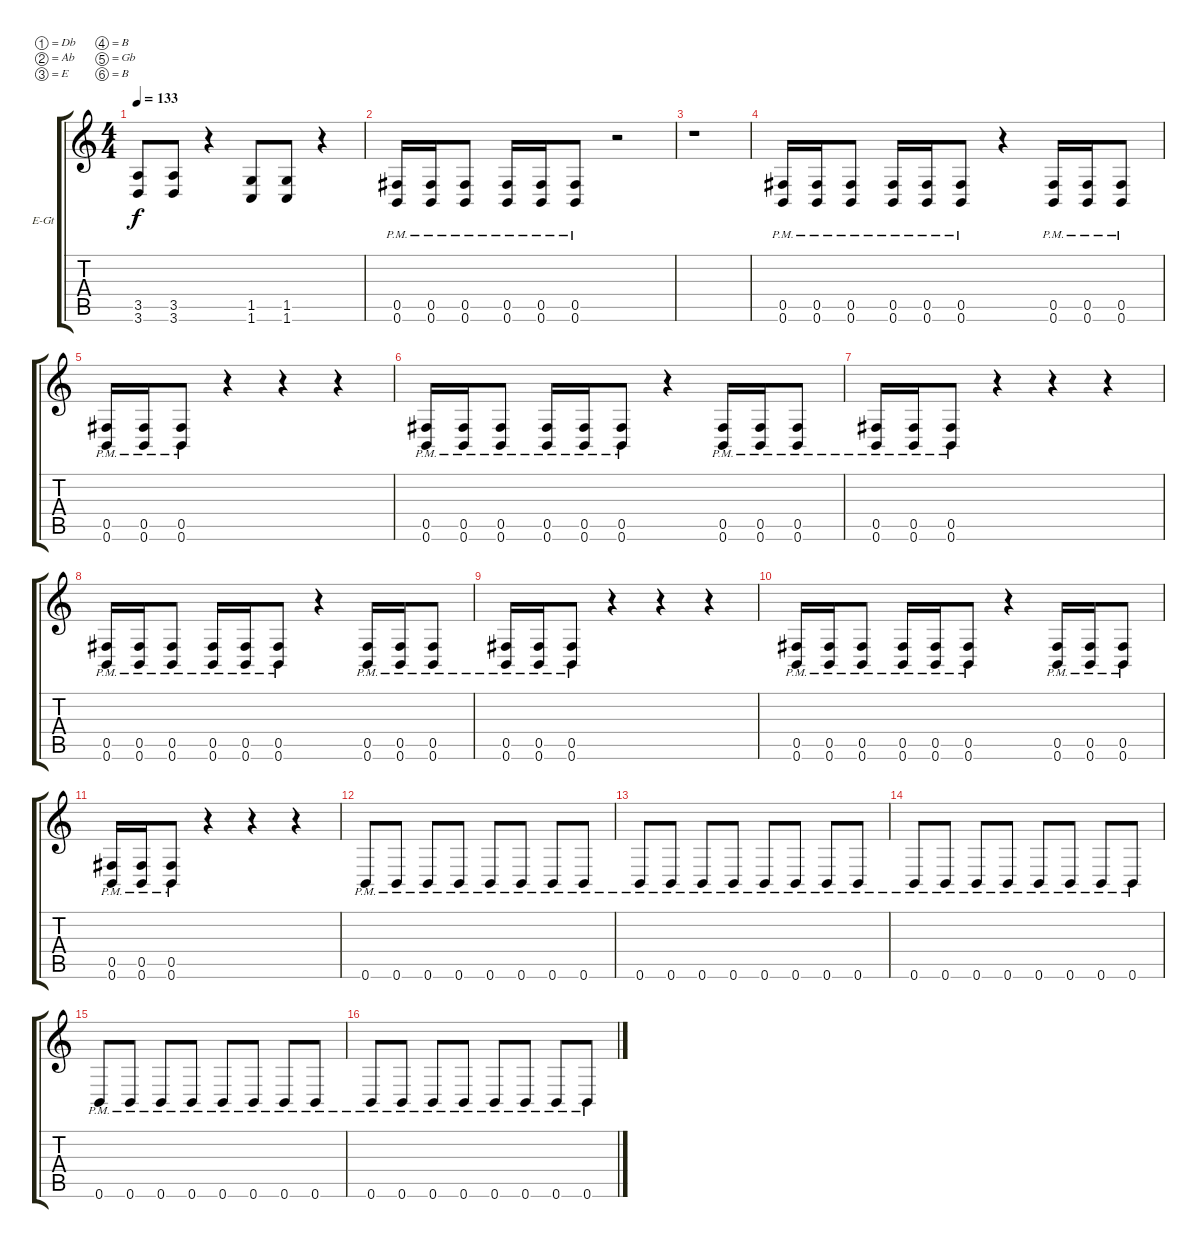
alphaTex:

\defaultSystemsLayout 4
\bracketExtendMode groupsimilarinstruments
\firstSystemTrackNameOrientation horizontal
\otherSystemsTrackNameOrientation horizontal
\track ("Right Guitar" "E-Gt") {instrument distortionguitar}
\staff {score tabs}
\tuning (Db4 Ab3 E3 B2 Gb2 B1)
\ts (4 4)
\tempo 133
\clef g2
\ks c
(3.5 3.6).8{dy f} (3.5 3.6).8 r.4 (1.5 1.6).8 (1.5 1.6).8 r.4 |
(0.5{pm} 0.6{pm}).16 (0.5{pm} 0.6{pm}).16 (0.5{pm} 0.6{pm}).8 (0.5{pm} 0.6{pm}).16 (0.5{pm} 0.6{pm}).16 (0.5{pm} 0.6{pm}).8 r.2 |
r.1 |
(0.5{pm} 0.6{pm}).16 (0.5{pm} 0.6{pm}).16 (0.5{pm} 0.6{pm}).8 (0.5{pm} 0.6{pm}).16 (0.5{pm} 0.6{pm}).16 (0.5{pm} 0.6{pm}).8 r.4 (0.5{pm} 0.6{pm}).16 (0.5{pm} 0.6{pm}).16 (0.5{pm} 0.6{pm}).8 |
(0.5{pm} 0.6{pm}).16 (0.5{pm} 0.6{pm}).16 (0.5{pm} 0.6{pm}).8 r.4 r.4 r.4 |
(0.5{pm} 0.6{pm}).16 (0.5{pm} 0.6{pm}).16 (0.5{pm} 0.6{pm}).8 (0.5{pm} 0.6{pm}).16 (0.5{pm} 0.6{pm}).16 (0.5{pm} 0.6{pm}).8 r.4 (0.5{pm} 0.6{pm}).16 (0.5{pm} 0.6{pm}).16 (0.5{pm} 0.6{pm}).8 |
(0.5{pm} 0.6{pm}).16 (0.5{pm} 0.6{pm}).16 (0.5{pm} 0.6{pm}).8 r.4 r.4 r.4 |
(0.5{pm} 0.6{pm}).16 (0.5{pm} 0.6{pm}).16 (0.5{pm} 0.6{pm}).8 (0.5{pm} 0.6{pm}).16 (0.5{pm} 0.6{pm}).16 (0.5{pm} 0.6{pm}).8 r.4 (0.5{pm} 0.6{pm}).16 (0.5{pm} 0.6{pm}).16 (0.5{pm} 0.6{pm}).8 |
(0.5{pm} 0.6{pm}).16 (0.5{pm} 0.6{pm}).16 (0.5{pm} 0.6{pm}).8 r.4 r.4 r.4 |
(0.5{pm} 0.6{pm}).16 (0.5{pm} 0.6{pm}).16 (0.5{pm} 0.6{pm}).8 (0.5{pm} 0.6{pm}).16 (0.5{pm} 0.6{pm}).16 (0.5{pm} 0.6{pm}).8 r.4 (0.5{pm} 0.6{pm}).16 (0.5{pm} 0.6{pm}).16 (0.5{pm} 0.6{pm}).8 |
(0.5{pm} 0.6{pm}).16 (0.5{pm} 0.6{pm}).16 (0.5{pm} 0.6{pm}).8 r.4 r.4 r.4 |
0.6{pm}.8 0.6{pm}.8 0.6{pm}.8 0.6{pm}.8 0.6{pm}.8 0.6{pm}.8 0.6{pm}.8 0.6{pm}.8 |
0.6{pm}.8 0.6{pm}.8 0.6{pm}.8 0.6{pm}.8 0.6{pm}.8 0.6{pm}.8 0.6{pm}.8 0.6{pm}.8 |
0.6{pm}.8 0.6{pm}.8 0.6{pm}.8 0.6{pm}.8 0.6{pm}.8 0.6{pm}.8 0.6{pm}.8 0.6{pm}.8 |
0.6{pm}.8 0.6{pm}.8 0.6{pm}.8 0.6{pm}.8 0.6{pm}.8 0.6{pm}.8 0.6{pm}.8 0.6{pm}.8 |
0.6{pm}.8 0.6{pm}.8 0.6{pm}.8 0.6{pm}.8 0.6{pm}.8 0.6{pm}.8 0.6{pm}.8 0.6{pm}.8
